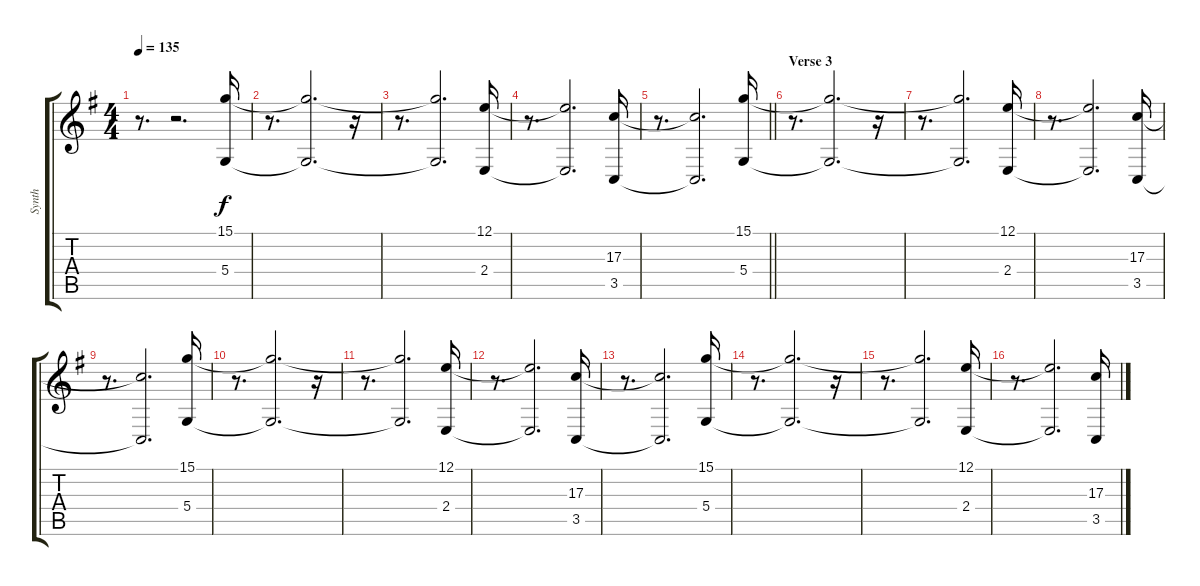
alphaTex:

\track ("Synth" "Synth") {instrument synthstrings2}
\staff {score tabs}
\tuning (E4 B3 G3 D3 A2 E2) {hide}
\ts (4 4)
\tempo 135
\clef g2
\ks g
r.8{d dy f} r.2{d} (15.1 5.4).16{volume 8} |
r.8{d} (15.1{t} 5.4{t}).2{d} r.16 |
r.8{d} (15.1{t} 5.4{t}).2{d} (12.1 2.4).16 |
r.8{d} (12.1{t} 2.4{t}).2{d} (17.3 3.5).16 |
\barLineRight lightlight
r.8{d} (17.3{t} 3.5{t}).2{d} (15.1 5.4).16 |
\section ("" "Verse 3")
r.8{d} (15.1{t} 5.4{t}).2{d} r.16 |
r.8{d} (15.1{t} 5.4{t}).2{d} (12.1 2.4).16 |
r.8{d} (12.1{t} 2.4{t}).2{d} (17.3 3.5).16 |
r.8{d} (17.3{t} 3.5{t}).2{d} (15.1 5.4).16 |
r.8{d} (15.1{t} 5.4{t}).2{d} r.16 |
r.8{d} (15.1{t} 5.4{t}).2{d} (12.1 2.4).16 |
r.8{d} (12.1{t} 2.4{t}).2{d} (17.3 3.5).16 |
r.8{d} (17.3{t} 3.5{t}).2{d} (15.1 5.4).16 |
r.8{d} (15.1{t} 5.4{t}).2{d} r.16 |
r.8{d} (15.1{t} 5.4{t}).2{d} (12.1 2.4).16 |
r.8{d} (12.1{t} 2.4{t}).2{d} (17.3 3.5).16
